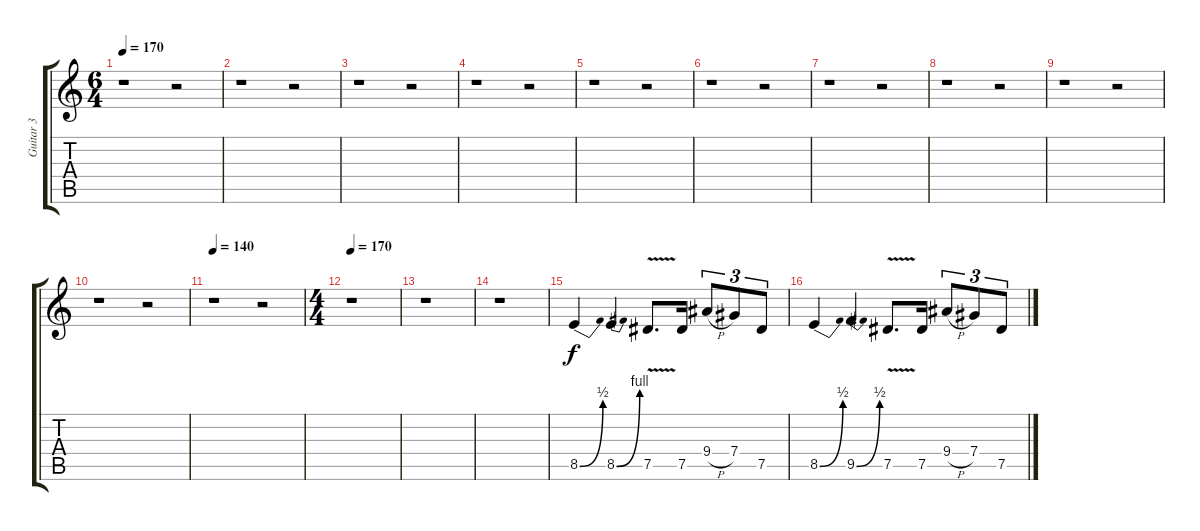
\track ("Guitar 3" "Guitar 3") {instrument distortionguitar}
\staff {score tabs}
\tuning (Eb4 Bb3 Gb3 Db3 Ab2 Eb2) {hide}
\ts (6 4)
\tempo 170
\clef g2
\ks c
r.1{dy f} r.2 |
r.1 r.2 |
r.1 r.2 |
r.1 r.2 |
r.1 r.2 |
r.1 r.2 |
r.1 r.2 |
r.1 r.2 |
r.1 r.2 |
r.1 r.2 |
\tempo 140
r.1 r.2 |
\ts (4 4)
\tempo 170
r.1 |
r.1 |
r.1 |
8.5{be (bend 0 0 60 2)}.4 8.5{be (bend 0 0 60 4)}.4 7.5{v}.8{d} 7.5.16 9.4{h}.8{tu (3 2)} 7.4.8{tu (3 2)} 7.5.8{tu (3 2)} |
8.5{be (bend 0 0 60 2)}.4 9.5{be (bend 0 0 60 2)}.4 7.5{v}.8{d} 7.5.16 9.4{h}.8{tu (3 2)} 7.4.8{tu (3 2)} 7.5.8{tu (3 2)}
